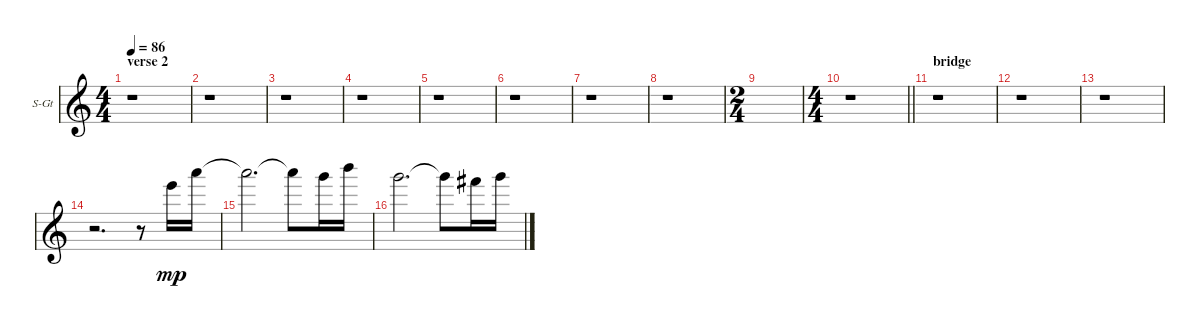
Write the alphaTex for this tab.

\bracketExtendMode groupsimilarinstruments
\firstSystemTrackNameOrientation horizontal
\otherSystemsTrackNameOrientation horizontal
\track ("Sax/Wind Instruments(Helliwell)" "S-Gt") {instrument altosax}
\staff {score}
\tuning (E4 B3 G3 D3 A2 E2)
\displaytranspose 12
\ts (4 4)
\section ("" "verse 2")
\tempo 86
\clef g2
\ks c
r.1{dy mp} |
r.1 |
r.1 |
r.1 |
r.1 |
r.1 |
r.1 |
r.1 |
\ts (2 4)
|
\ts (4 4)
\barLineRight lightlight
r.1 |
\section ("" "bridge")
r.1 |
r.1 |
r.1 |
r.2{d} r.8 17.2.16 17.1.16 |
17.1{t}.2{d} 17.1{t}.8 15.1.16 19.1.16 |
15.1.2{d} 15.1{t}.8 14.1.16 15.1.16
